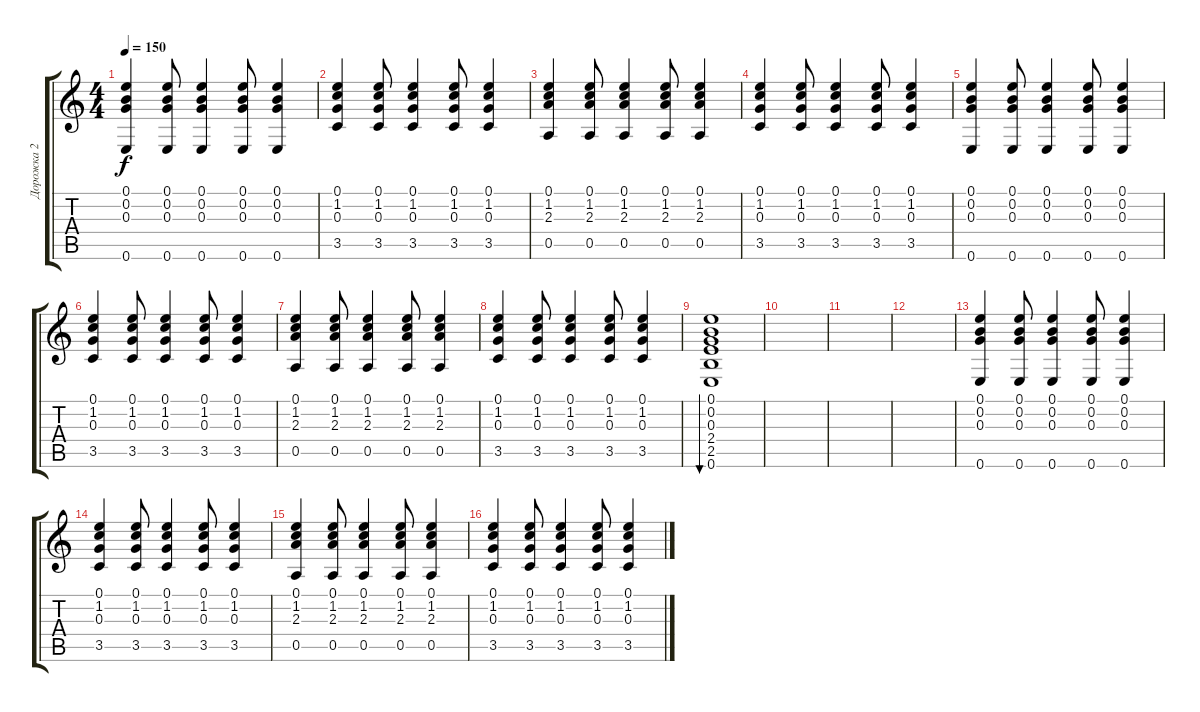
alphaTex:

\track ("Дорожка 2" "Дорожка 2") {instrument acousticguitarnylon}
\staff {score tabs}
\tuning (E4 B3 G3 D3 A2 E2) {hide}
\ts (4 4)
\tempo 150
\clef g2
\ks c
(0.1 0.2 0.3 0.6).4{dy f} (0.1 0.2 0.3 0.6).8 (0.1 0.2 0.3 0.6).4 (0.1 0.2 0.3 0.6).8 (0.1 0.2 0.3 0.6).4 |
(0.1 1.2 0.3 3.5).4 (0.1 1.2 0.3 3.5).8 (0.1 1.2 0.3 3.5).4 (0.1 1.2 0.3 3.5).8 (0.1 1.2 0.3 3.5).4 |
(0.1 1.2 2.3 0.5).4 (0.1 1.2 2.3 0.5).8 (0.1 1.2 2.3 0.5).4 (0.1 1.2 2.3 0.5).8 (0.1 1.2 2.3 0.5).4 |
(0.1 1.2 0.3 3.5).4 (0.1 1.2 0.3 3.5).8 (0.1 1.2 0.3 3.5).4 (0.1 1.2 0.3 3.5).8 (0.1 1.2 0.3 3.5).4 |
(0.1 0.2 0.3 0.6).4 (0.1 0.2 0.3 0.6).8 (0.1 0.2 0.3 0.6).4 (0.1 0.2 0.3 0.6).8 (0.1 0.2 0.3 0.6).4 |
(0.1 1.2 0.3 3.5).4 (0.1 1.2 0.3 3.5).8 (0.1 1.2 0.3 3.5).4 (0.1 1.2 0.3 3.5).8 (0.1 1.2 0.3 3.5).4 |
(0.1 1.2 2.3 0.5).4 (0.1 1.2 2.3 0.5).8 (0.1 1.2 2.3 0.5).4 (0.1 1.2 2.3 0.5).8 (0.1 1.2 2.3 0.5).4 |
(0.1 1.2 0.3 3.5).4 (0.1 1.2 0.3 3.5).8 (0.1 1.2 0.3 3.5).4 (0.1 1.2 0.3 3.5).8 (0.1 1.2 0.3 3.5).4 |
(0.1 0.2 0.3 2.4 2.5 0.6).1{bu 60} |
|
|
|
(0.1 0.2 0.3 0.6).4 (0.1 0.2 0.3 0.6).8 (0.1 0.2 0.3 0.6).4 (0.1 0.2 0.3 0.6).8 (0.1 0.2 0.3 0.6).4 |
(0.1 1.2 0.3 3.5).4 (0.1 1.2 0.3 3.5).8 (0.1 1.2 0.3 3.5).4 (0.1 1.2 0.3 3.5).8 (0.1 1.2 0.3 3.5).4 |
(0.1 1.2 2.3 0.5).4 (0.1 1.2 2.3 0.5).8 (0.1 1.2 2.3 0.5).4 (0.1 1.2 2.3 0.5).8 (0.1 1.2 2.3 0.5).4 |
(0.1 1.2 0.3 3.5).4 (0.1 1.2 0.3 3.5).8 (0.1 1.2 0.3 3.5).4 (0.1 1.2 0.3 3.5).8 (0.1 1.2 0.3 3.5).4
